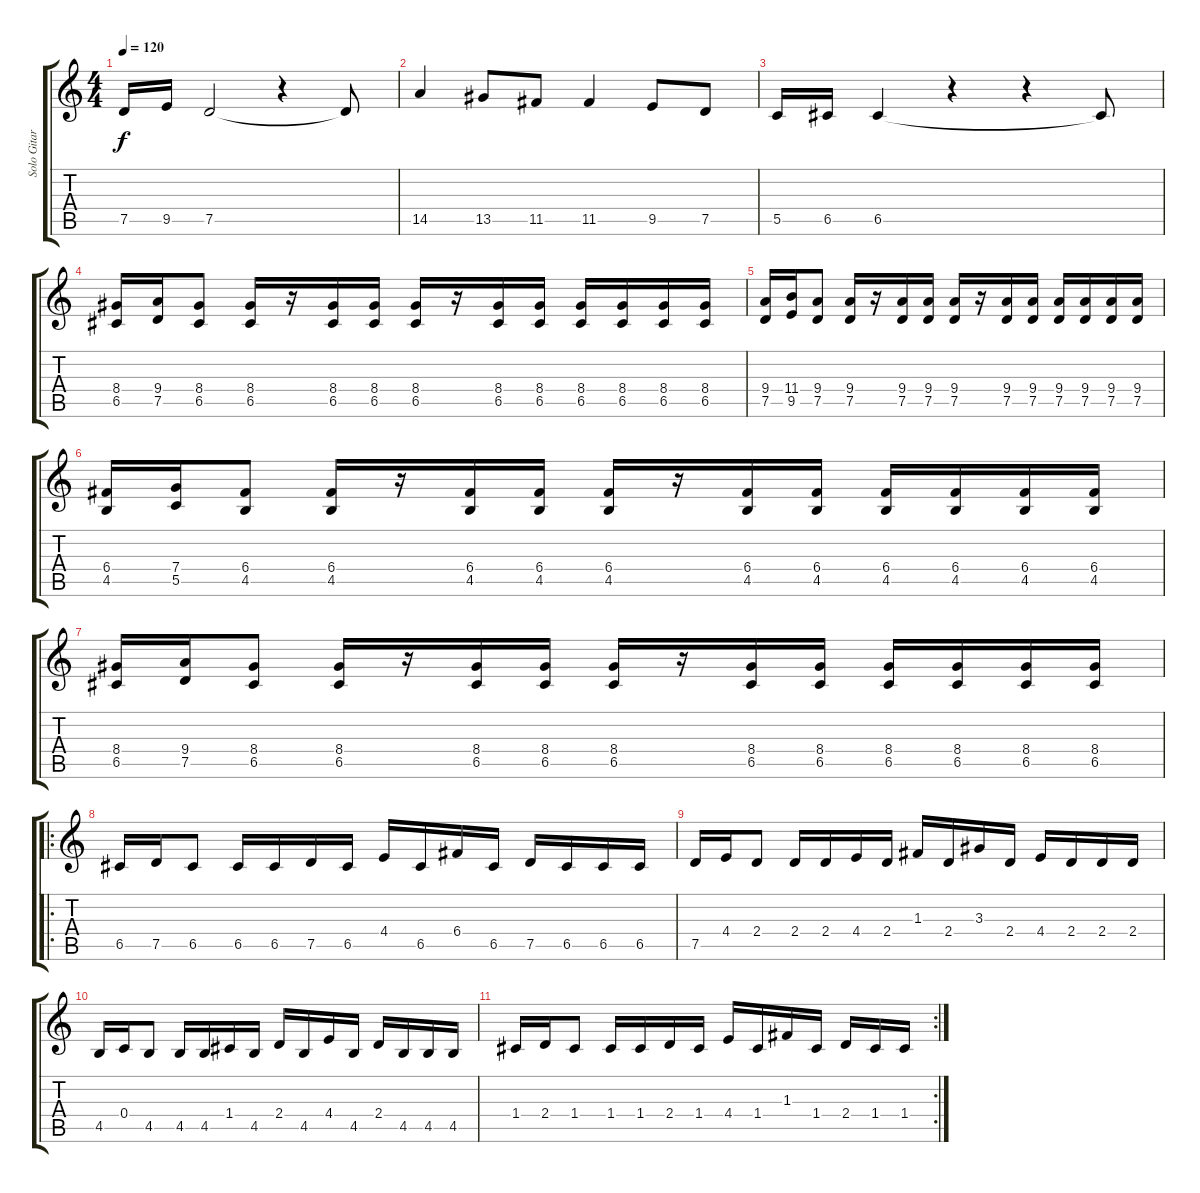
\track ("Solo Gitar" "Solo Gitar") {instrument overdrivenguitar}
\staff {score tabs}
\tuning (D4 A3 F3 C3 G2 D2) {hide}
\ts (4 4)
\tempo 120
\clef g2
\ks c
7.5.16{dy f} 9.5.16 7.5.2 r.4 7.5{t}.8 |
14.5.4 13.5.8 11.5.8 11.5.4 9.5.8 7.5.8 |
5.5.16 6.5.16 6.5.4 r.4 r.4 6.5{t}.8 |
(8.4 6.5).16 (9.4 7.5).16 (8.4 6.5).8 (8.4 6.5).16 r.16 (8.4 6.5).16 (8.4 6.5).16 (8.4 6.5).16 r.16 (8.4 6.5).16 (8.4 6.5).16 (8.4 6.5).16 (8.4 6.5).16 (8.4 6.5).16 (8.4 6.5).16 |
(9.4 7.5).16 (11.4 9.5).16 (9.4 7.5).8 (9.4 7.5).16 r.16 (9.4 7.5).16 (9.4 7.5).16 (9.4 7.5).16 r.16 (9.4 7.5).16 (9.4 7.5).16 (9.4 7.5).16 (9.4 7.5).16 (9.4 7.5).16 (9.4 7.5).16 |
(6.4 4.5).16 (7.4 5.5).16 (6.4 4.5).8 (6.4 4.5).16 r.16 (6.4 4.5).16 (6.4 4.5).16 (6.4 4.5).16 r.16 (6.4 4.5).16 (6.4 4.5).16 (6.4 4.5).16 (6.4 4.5).16 (6.4 4.5).16 (6.4 4.5).16 |
(8.4 6.5).16 (9.4 7.5).16 (8.4 6.5).8 (8.4 6.5).16 r.16 (8.4 6.5).16 (8.4 6.5).16 (8.4 6.5).16 r.16 (8.4 6.5).16 (8.4 6.5).16 (8.4 6.5).16 (8.4 6.5).16 (8.4 6.5).16 (8.4 6.5).16 |
\ro
6.5.16 7.5.16 6.5.8 6.5.16 6.5.16 7.5.16 6.5.16 4.4.16 6.5.16 6.4.16 6.5.16 7.5.16 6.5.16 6.5.16 6.5.16 |
7.5.16 4.4.16 2.4.8 2.4.16 2.4.16 4.4.16 2.4.16 1.3.16 2.4.16 3.3.16 2.4.16 4.4.16 2.4.16 2.4.16 2.4.16 |
4.5.16 0.4.16 4.5.8 4.5.16 4.5.16 1.4.16 4.5.16 2.4.16 4.5.16 4.4.16 4.5.16 2.4.16 4.5.16 4.5.16 4.5.16 |
\rc 2
1.4.16 2.4.16 1.4.8 1.4.16 1.4.16 2.4.16 1.4.16 4.4.16 1.4.16 1.3.16 1.4.16 2.4.16 1.4.16 1.4.16
